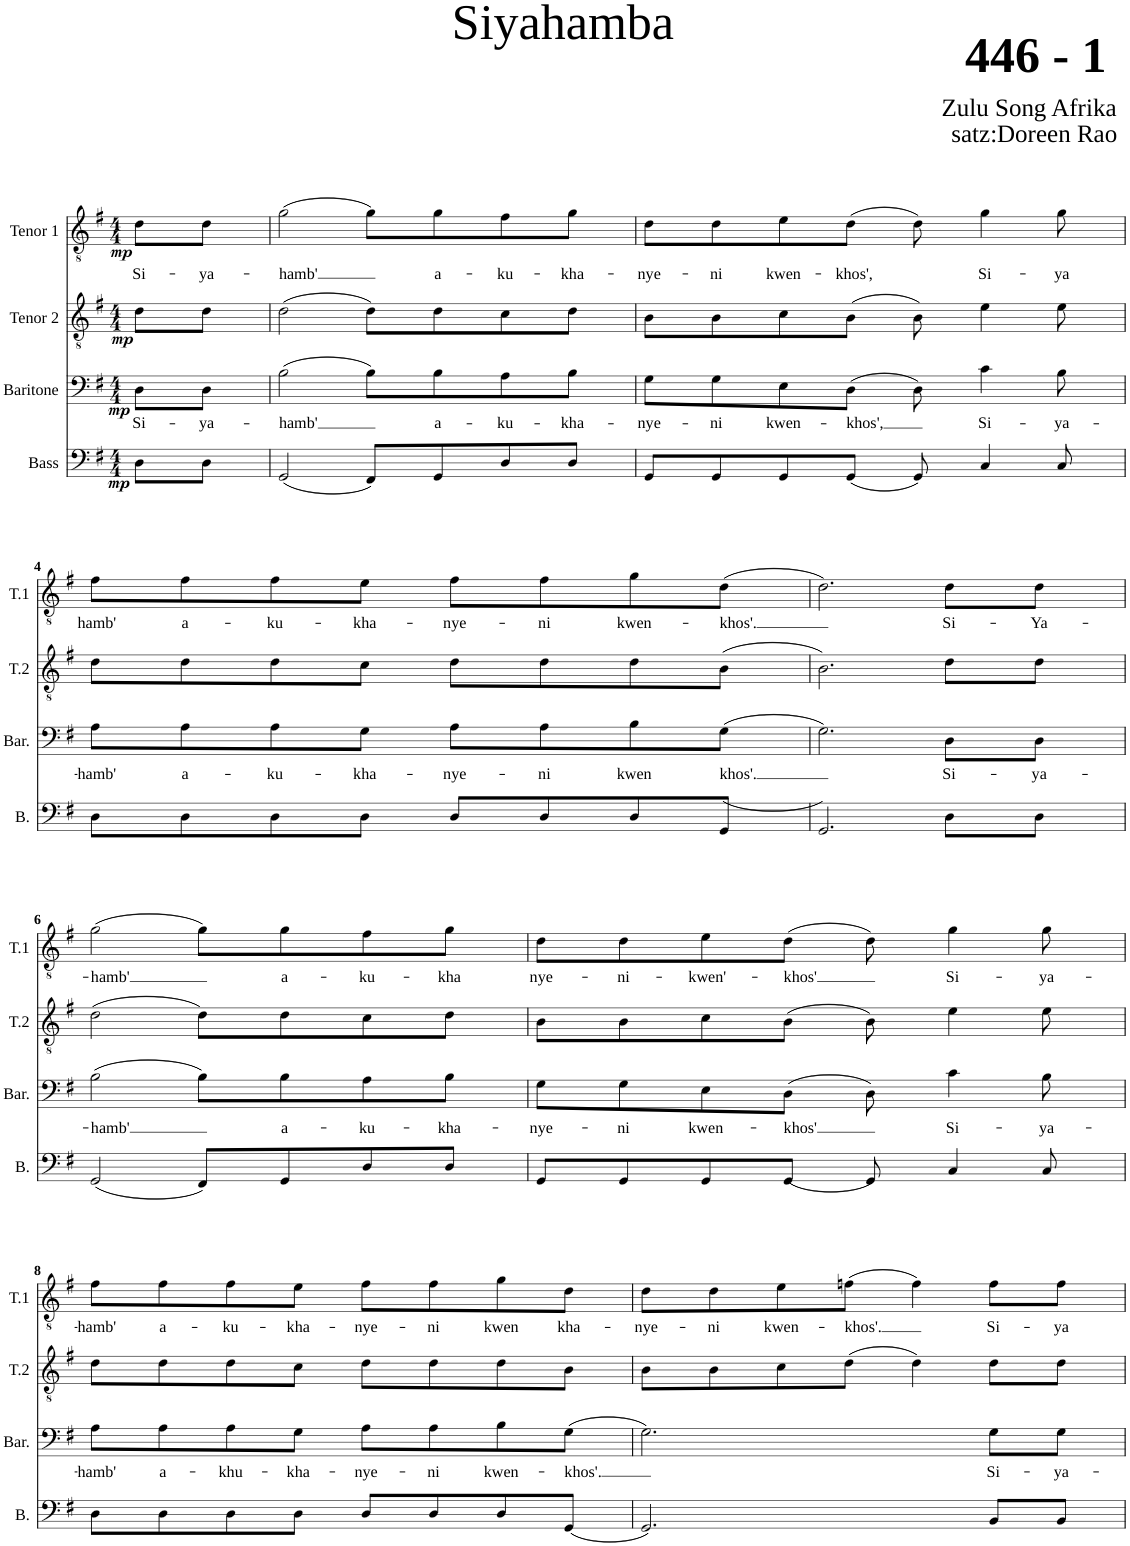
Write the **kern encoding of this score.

**kern	**dynam	**kern	**text	**dynam	**kern	**dynam	**kern	**text	**dynam
*part4	*part4	*part3	*part3	*part3	*part2	*part2	*part1	*part1	*part1
*staff4	*staff4	*staff3	*staff3	*staff3	*staff2	*staff2	*staff1	*staff1	*staff1
*I"Bass	*	*I"Baritone	*	*	*I"Tenor 2	*	*I"Tenor 1	*	*
*I'B.	*	*I'Bar.	*	*	*I'T.2	*	*I'T.1	*	*
*clefF4	*	*clefF4	*	*	*clefGv2	*	*clefGv2	*	*
*k[f#]	*	*k[f#]	*	*	*k[f#]	*	*k[f#]	*	*
*M4/4	*	*M4/4	*	*	*M4/4	*	*M4/4	*	*
=1	=1	=1	=1	=1	=1	=1	=1	=1	=1
!	!LO:DY:b	!	!LO:LY:b	!LO:DY:b	!	!LO:DY:b	!	!LO:LY:b	!LO:DY:b
8D\L	mp	8D\L	Si-	mp	8d\L	mp	8d\L	Si-	mp
!	!	!	!LO:LY:b	!	!	!	!	!LO:LY:b	!
8D\J	.	8D\J	-ya-	.	8d\J	.	8d\J	-ya-	.
=2	=2	=2	=2	=2	=2	=2	=2	=2	=2
!	!	!	!LO:LY:b	!	!	!	!	!LO:LY:b	!
(2GG/	.	(2B\	-hamb'	.	(2d\	.	(2g\	-hamb'	.
8FF#/L)	.	8B\L)	.	.	8d\L)	.	8g\L)	.	.
!	!	!	!LO:LY:b	!	!	!	!	!LO:LY:b	!
8GG/	.	8B\	a-	.	8d\	.	8g\	a-	.
!	!	!	!LO:LY:b	!	!	!	!	!LO:LY:b	!
8D/	.	8A\	-ku-	.	8c\	.	8f#\	-ku-	.
!	!	!	!LO:LY:b	!	!	!	!	!LO:LY:b	!
8D/J	.	8B\J	-kha-	.	8d\J	.	8g\J	-kha-	.
=3	=3	=3	=3	=3	=3	=3	=3	=3	=3
!	!	!	!LO:LY:b	!	!	!	!	!LO:LY:b	!
8GG/L	.	8G\L	-nye-	.	8B\L	.	8d\L	-nye-	.
!	!	!	!LO:LY:b	!	!	!	!	!LO:LY:b	!
8GG/	.	8G\	-ni	.	8B\	.	8d\	-ni	.
!	!	!	!LO:LY:b	!	!	!	!	!LO:LY:b	!
8GG/	.	8E\	kwen-	.	8c\	.	8e\	kwen-	.
!	!	!	!LO:LY:b	!	!	!	!	!LO:LY:b	!
(8GG/J	.	(8D\J	-khos',	.	(8B\J	.	(8d\J	-khos',	.
8GG/)	.	8D\)	.	.	8B\)	.	8d\)	.	.
!	!	!	!LO:LY:b	!	!	!	!	!LO:LY:b	!
4C/	.	4c\	Si-	.	4e\	.	4g\	Si-	.
!	!	!	!LO:LY:b	!	!	!	!	!LO:LY:b	!
8C/	.	8B\	-ya-	.	8e\	.	8g\	-ya	.
!!LO:LB:g=z
=4	=4	=4	=4	=4	=4	=4	=4	=4	=4
*k[f#]	*	*k[f#]	*	*	*k[f#]	*	*k[f#]	*	*
!	!	!	!LO:LY:b	!	!	!	!	!LO:LY:b	!
8D\L	.	8A\L	-hamb'	.	8d\L	.	8f#\L	hamb'	.
!	!	!	!LO:LY:b	!	!	!	!	!LO:LY:b	!
8D\	.	8A\	a-	.	8d\	.	8f#\	a-	.
!	!	!	!LO:LY:b	!	!	!	!	!LO:LY:b	!
8D\	.	8A\	-ku-	.	8d\	.	8f#\	-ku-	.
!	!	!	!LO:LY:b	!	!	!	!	!LO:LY:b	!
8D\J	.	8G\J	-kha-	.	8c\J	.	8e\J	-kha-	.
!	!	!	!LO:LY:b	!	!	!	!	!LO:LY:b	!
8D/L	.	8A\L	-nye-	.	8d\L	.	8f#\L	-nye-	.
!	!	!	!LO:LY:b	!	!	!	!	!LO:LY:b	!
8D/	.	8A\	-ni	.	8d\	.	8f#\	-ni	.
!	!	!	!LO:LY:b	!	!	!	!	!LO:LY:b	!
8D/	.	8B\	kwen	.	8d\	.	8g\	kwen-	.
!	!	!	!LO:LY:b	!	!	!	!	!LO:LY:b	!
(8GG/J	.	(8G\J	khos'.	.	(8B\J	.	(8d\J	-khos'.	.
=5	=5	=5	=5	=5	=5	=5	=5	=5	=5
2.GG/)	.	2.G\)	.	.	2.B\)	.	2.d\)	.	.
!	!	!	!LO:LY:b	!	!	!	!	!LO:LY:b	!
8D\L	.	8D\L	Si-	.	8d\L	.	8d\L	Si-	.
!	!	!	!LO:LY:b	!	!	!	!	!LO:LY:b	!
8D\J	.	8D\J	-ya-	.	8d\J	.	8d\J	-Ya-	.
!!LO:LB:g=z
=6	=6	=6	=6	=6	=6	=6	=6	=6	=6
!	!	!	!LO:LY:b	!	!	!	!	!LO:LY:b	!
(2GG/	.	(2B\	-hamb'	.	(2d\	.	(2g\	-hamb'	.
8FF#/L)	.	8B\L)	.	.	8d\L)	.	8g\L)	.	.
!	!	!	!LO:LY:b	!	!	!	!	!LO:LY:b	!
8GG/	.	8B\	a-	.	8d\	.	8g\	a-	.
!	!	!	!LO:LY:b	!	!	!	!	!LO:LY:b	!
8D/	.	8A\	-ku-	.	8c\	.	8f#\	-ku-	.
!	!	!	!LO:LY:b	!	!	!	!	!LO:LY:b	!
8D/J	.	8B\J	-kha-	.	8d\J	.	8g\J	-kha	.
=7	=7	=7	=7	=7	=7	=7	=7	=7	=7
!	!	!	!LO:LY:b	!	!	!	!	!LO:LY:b	!
8GG/L	.	8G\L	-nye-	.	8B\L	.	8d\L	nye-	.
!	!	!	!LO:LY:b	!	!	!	!	!LO:LY:b	!
8GG/	.	8G\	-ni	.	8B\	.	8d\	-ni-	.
!	!	!	!LO:LY:b	!	!	!	!	!LO:LY:b	!
8GG/	.	8E\	kwen-	.	8c\	.	8e\	-kwen'-	.
!	!	!	!LO:LY:b	!	!	!	!	!LO:LY:b	!
(8GG/J	.	(8D\J	-khos'	.	(8B\J	.	(8d\J	-khos'	.
8GG/)	.	8D\)	.	.	8B\)	.	8d\)	.	.
!	!	!	!LO:LY:b	!	!	!	!	!LO:LY:b	!
4C/	.	4c\	Si-	.	4e\	.	4g\	Si-	.
!	!	!	!LO:LY:b	!	!	!	!	!LO:LY:b	!
8C/	.	8B\	-ya-	.	8e\	.	8g\	-ya-	.
!!LO:LB:g=z
=8	=8	=8	=8	=8	=8	=8	=8	=8	=8
!	!	!	!LO:LY:b	!	!	!	!	!LO:LY:b	!
8D\L	.	8A\L	-hamb'	.	8d\L	.	8f#\L	-hamb'	.
!	!	!	!LO:LY:b	!	!	!	!	!LO:LY:b	!
8D\	.	8A\	a-	.	8d\	.	8f#\	a-	.
!	!	!	!LO:LY:b	!	!	!	!	!LO:LY:b	!
8D\	.	8A\	-khu-	.	8d\	.	8f#\	-ku-	.
!	!	!	!LO:LY:b	!	!	!	!	!LO:LY:b	!
8D\J	.	8G\J	-kha-	.	8c\J	.	8e\J	-kha-	.
!	!	!	!LO:LY:b	!	!	!	!	!LO:LY:b	!
8D/L	.	8A\L	-nye-	.	8d\L	.	8f#\L	-nye-	.
!	!	!	!LO:LY:b	!	!	!	!	!LO:LY:b	!
8D/	.	8A\	-ni	.	8d\	.	8f#\	-ni	.
!	!	!	!LO:LY:b	!	!	!	!	!LO:LY:b	!
8D/	.	8B\	kwen-	.	8d\	.	8g\	kwen	.
!	!	!	!LO:LY:b	!	!	!	!	!LO:LY:b	!
(8GG/J	.	(8G\J	-khos'.	.	8B\J	.	8d\J	kha-	.
=9	=9	=9	=9	=9	=9	=9	=9	=9	=9
!	!	!	!	!	!	!	!	!LO:LY:b	!
2.GG/)	.	2.G\)	.	.	8B\L	.	8d\L	-nye-	.
!	!	!	!	!	!	!	!	!LO:LY:b	!
.	.	.	.	.	8B\	.	8d\	-ni	.
!	!	!	!	!	!	!	!	!LO:LY:b	!
.	.	.	.	.	8c\	.	8e\	kwen-	.
!	!	!	!	!	!	!	!	!LO:LY:b	!
.	.	.	.	.	(8d\J	.	(8fn\J	-khos'.	.
.	.	.	.	.	4d\)	.	4f\)	.	.
!	!	!	!LO:LY:b	!	!	!	!	!LO:LY:b	!
8BB/L	.	8G\L	Si-	.	8d\L	.	8f\L	Si-	.
!	!	!	!LO:LY:b	!	!	!	!	!LO:LY:b	!
8BB/J	.	8G\J	-ya-	.	8d\J	.	8f\J	-ya	.
=	=	=	=	=	=	=	=	=	=
*-	*-	*-	*-	*-	*-	*-	*-	*-	*-
